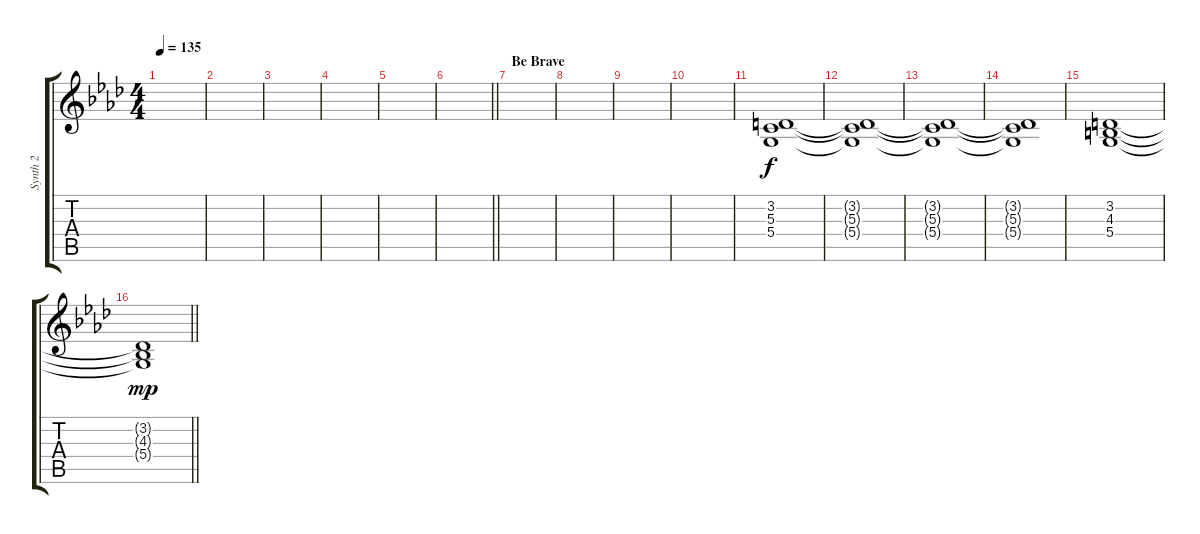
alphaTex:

\track ("Synth 2" "Synth 2") {instrument lead2sawtooth}
\staff {score tabs}
\tuning (E4 B3 G3 D3 A2 E2) {hide}
\ts (4 4)
\tempo 135
\clef g2
\ks ab
|
|
|
|
|
\barLineRight lightlight
|
\section ("" "Be Brave")
|
|
|
|
(3.2 5.3 5.4).1{volume 9} |
(3.2{t} 5.3{t} 5.4{t}).1 |
(3.2{t} 5.3{t} 5.4{t}).1 |
(3.2{t} 5.3{t} 5.4{t}).1 |
(3.2 4.3 5.4).1 |
\barLineRight lightlight
(3.2{t} 4.3{t} 5.4{t}).1{dy mp volume 0}
